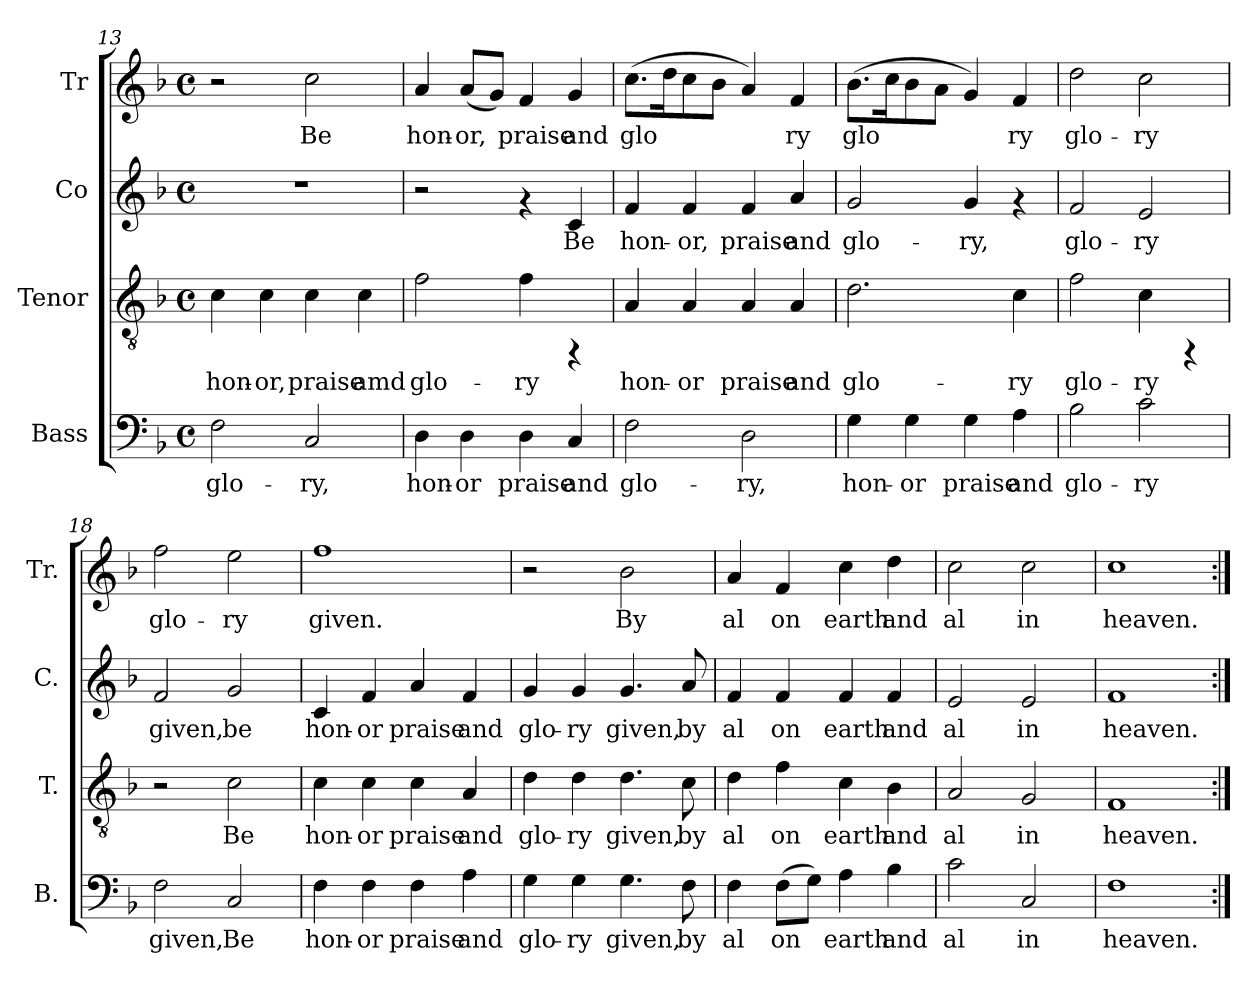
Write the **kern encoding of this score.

**kern	**text	**kern	**text	**kern	**text	**kern	**text
*part4	*part4	*part3	*part3	*part2	*part2	*part1	*part1
*staff4	*staff4	*staff3	*staff3	*staff2	*staff2	*staff1	*staff1
*I"Bass	*	*I"Tenor	*	*I"Co	*	*I"Tr	*
*I'B.	*	*I'T.	*	*I'C.	*	*I'Tr.	*
*clefF4	*	*clefGv2	*	*clefG2	*	*clefG2	*
*k[b-]	*	*k[b-]	*	*k[b-]	*	*k[b-]	*
*F:	*	*F:	*	*F:	*	*F:	*
*M4/4	*	*M4/4	*	*M4/4	*	*M4/4	*
*met(c)	*	*met(c)	*	*met(c)	*	*met(c)	*
=13	=13	=13	=13	=13	=13	=13	=13
!	!LO:LY:b:cj	!	!LO:LY:b:cj	!	!	!	!
2F\	glo-	4c\	hon-	1r	.	2r	.
!	!	!	!LO:LY:b:cj	!	!	!	!
.	.	4c\	-or,	.	.	.	.
!	!LO:LY:b:cj	!	!LO:LY:b:cj	!	!	!	!LO:LY:b:cj
2C/	-ry,	4c\	praise	.	.	2cc\	Be
!	!	!	!LO:LY:b:cj	!	!	!	!
.	.	4c\	amd	.	.	.	.
=14	=14	=14	=14	=14	=14	=14	=14
!	!LO:LY:b:cj	!	!LO:LY:b:cj	!	!	!	!LO:LY:b:cj
4D\	hon-	2f\	glo-	2r	.	4a/	hon-
!	!LO:LY:b:cj	!	!	!	!	!	!LO:LY:b:cj
4D\	-or	.	.	.	.	(<8a/L	-or,
!	!	!	!	!	!	!	!LO:LY:b:cj
.	.	.	.	.	.	8g/J)	.
!	!LO:LY:b:cj	!	!LO:LY:b:cj	!	!	!	!LO:LY:b:cj
4D\	praise	4f\	-ry	4rf	.	4f/	praise
!	!LO:LY:b:cj	!	!	!	!LO:LY:b:cj	!	!LO:LY:b:cj
4C/	and	4rFF	.	4c/	Be	4g/	and
!!LO:PB:g=z
=15	=15	=15	=15	=15	=15	=15	=15
!	!LO:LY:b:cj	!	!LO:LY:b:cj	!	!LO:LY:b:cj	!	!LO:LY:b:cj
2F\	glo-	4A/	hon-	4f/	hon-	(>8.cc\L	glo-
!	!	!	!	!	!	!	!LO:LY:b:cj
.	.	.	.	.	.	16dd\	--
!	!	!	!LO:LY:b:cj	!	!LO:LY:b:cj	!	!LO:LY:b:cj
.	.	4A/	-or	4f/	-or,	8cc\	--
!	!	!	!	!	!	!	!LO:LY:b:cj
.	.	.	.	.	.	8b-\J	--
!	!LO:LY:b:cj	!	!LO:LY:b:cj	!	!LO:LY:b:cj	!	!LO:LY:b:cj
2D\	-ry,	4A/	praise	4f/	praise	4a/)	--
!	!	!	!LO:LY:b:cj	!	!LO:LY:b:cj	!	!LO:LY:b:cj
.	.	4A/	and	4a/	and	4f/	-ry
=16	=16	=16	=16	=16	=16	=16	=16
!	!LO:LY:b:cj	!	!LO:LY:b:cj	!	!LO:LY:b:cj	!	!LO:LY:b:cj
4G\	hon-	2.d\	glo-	2g/	glo-	(>8.b-\L	glo-
!	!	!	!	!	!	!	!LO:LY:b:cj
.	.	.	.	.	.	16cc\	--
!	!LO:LY:b:cj	!	!	!	!	!	!LO:LY:b:cj
4G\	-or	.	.	.	.	8b-\	--
!	!	!	!	!	!	!	!LO:LY:b:cj
.	.	.	.	.	.	8a\J	--
!	!LO:LY:b:cj	!	!	!	!LO:LY:b:cj	!	!LO:LY:b:cj
4G\	praise	.	.	4g/	-ry,	4g/)	--
!	!LO:LY:b:cj	!	!LO:LY:b:cj	!	!	!	!LO:LY:b:cj
4A\	and	4c\	-ry	4rf	.	4f/	-ry
=17	=17	=17	=17	=17	=17	=17	=17
!	!LO:LY:b:cj	!	!LO:LY:b:cj	!	!LO:LY:b:cj	!	!LO:LY:b:cj
2B-\	glo-	2f\	glo-	2f/	glo-	2dd\	glo-
!	!LO:LY:b:cj	!	!LO:LY:b:cj	!	!LO:LY:b:cj	!	!LO:LY:b:cj
2c\	-ry	4c\	-ry	2e/	-ry	2cc\	-ry
.	.	4rFF	.	.	.	.	.
=18	=18	=18	=18	=18	=18	=18	=18
!	!LO:LY:b:cj	!	!	!	!LO:LY:b:cj	!	!LO:LY:b:cj
2F\	given,	2r	.	2f/	given,	2ff\	glo-
!	!LO:LY:b:cj	!	!LO:LY:b:cj	!	!LO:LY:b:cj	!	!LO:LY:b:cj
2C/	Be	2c\	Be	2g/	be	2ee\	-ry
=19	=19	=19	=19	=19	=19	=19	=19
!	!LO:LY:b:cj	!	!LO:LY:b:cj	!	!LO:LY:b:cj	!	!LO:LY:b:cj
4F\	hon-	4c\	hon-	4c/	hon-	1ff	given.
!	!LO:LY:b:cj	!	!LO:LY:b:cj	!	!LO:LY:b:cj	!	!
4F\	-or	4c\	-or	4f/	-or	.	.
!	!LO:LY:b:cj	!	!LO:LY:b:cj	!	!LO:LY:b:cj	!	!
4F\	praise	4c\	praise	4a/	praise	.	.
!	!LO:LY:b:cj	!	!LO:LY:b:cj	!	!LO:LY:b:cj	!	!
4A\	and	4A/	and	4f/	and	.	.
=20	=20	=20	=20	=20	=20	=20	=20
!	!LO:LY:b:cj	!	!LO:LY:b:cj	!	!LO:LY:b:cj	!	!
4G\	glo-	4d\	glo-	4g/	glo-	2r	.
!	!LO:LY:b:cj	!	!LO:LY:b:cj	!	!LO:LY:b:cj	!	!
4G\	-ry	4d\	-ry	4g/	-ry	.	.
!	!LO:LY:b:cj	!	!LO:LY:b:cj	!	!LO:LY:b:cj	!	!LO:LY:b:cj
4.G\	given,	4.d\	given,	4.g/	given,	2b-\	By
!	!LO:LY:b:cj	!	!LO:LY:b:cj	!	!LO:LY:b:cj	!	!
8F\	by	8c\	by	8a/	by	.	.
=21	=21	=21	=21	=21	=21	=21	=21
!	!LO:LY:b:cj	!	!LO:LY:b:cj	!	!LO:LY:b:cj	!	!LO:LY:b:cj
4F\	al	4d\	al	4f/	al	4a/	al
!	!LO:LY:b:cj	!	!LO:LY:b:cj	!	!LO:LY:b:cj	!	!LO:LY:b:cj
(>8F\L	on	4f\	on	4f/	on	4f/	on
!	!LO:LY:b:cj	!	!	!	!	!	!
8G\J)	.	.	.	.	.	.	.
!	!LO:LY:b:cj	!	!LO:LY:b:cj	!	!LO:LY:b:cj	!	!LO:LY:b:cj
4A\	earth	4c\	earth	4f/	earth	4cc\	earth
!	!LO:LY:b:cj	!	!LO:LY:b:cj	!	!LO:LY:b:cj	!	!LO:LY:b:cj
4B-\	and	4B-\	and	4f/	and	4dd\	and
=22	=22	=22	=22	=22	=22	=22	=22
!	!LO:LY:b:cj	!	!LO:LY:b:cj	!	!LO:LY:b:cj	!	!LO:LY:b:cj
2c\	al	2A/	al	2e/	al	2cc\	al
!	!LO:LY:b:cj	!	!LO:LY:b:cj	!	!LO:LY:b:cj	!	!LO:LY:b:cj
2C/	in	2G/	in	2e/	in	2cc\	in
=23	=23	=23	=23	=23	=23	=23	=23
!	!LO:LY:b:cj	!	!LO:LY:b:cj	!	!LO:LY:b:cj	!	!LO:LY:b:cj
1F	heaven.	1F	heaven.	1f	heaven.	1cc	heaven.
=:|!	=:|!	=:|!	=:|!	=:|!	=:|!	=:|!	=:|!
*-	*-	*-	*-	*-	*-	*-	*-
